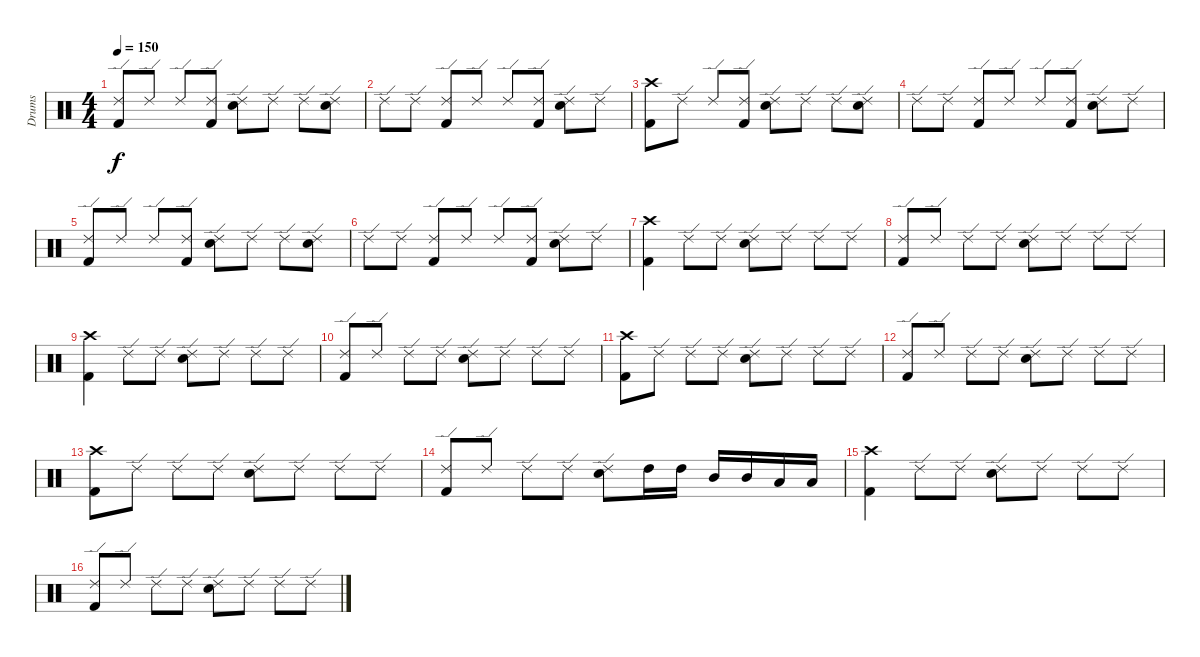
\track ("Drums" "Drums") {instrument percussion}
\staff {score}
\articulation defaults
\ts (4 4)
\tempo 150
\clef neutral
\ks c
("Ride (edge) 2" "Kick (hit) 2").8{dy f} "Ride (edge) 2".8 "Ride (edge) 2".8 ("Ride (edge) 2" "Kick (hit) 2").8 ("Snare (hit) 2" "Ride (edge) 2").8 "Ride (edge) 2".8 "Ride (edge) 2".8 ("Snare (hit) 2" "Ride (edge) 2").8 |
"Ride (edge) 2".8 "Ride (edge) 2".8 ("Ride (edge) 2" "Kick (hit) 2").8 "Ride (edge) 2".8 "Ride (edge) 2".8 ("Ride (edge) 2" "Kick (hit) 2").8 ("Snare (hit) 2" "Ride (edge) 2").8 "Ride (edge) 2".8 |
("Crash high (hit)" "Kick (hit) 2").8 "Ride (edge) 2".8 "Ride (edge) 2".8 ("Ride (edge) 2" "Kick (hit) 2").8 ("Snare (hit) 2" "Ride (edge) 2").8 "Ride (edge) 2".8 "Ride (edge) 2".8 ("Snare (hit) 2" "Ride (edge) 2").8 |
"Ride (edge) 2".8 "Ride (edge) 2".8 ("Ride (edge) 2" "Kick (hit) 2").8 "Ride (edge) 2".8 "Ride (edge) 2".8 ("Ride (edge) 2" "Kick (hit) 2").8 ("Snare (hit) 2" "Ride (edge) 2").8 "Ride (edge) 2".8 |
("Ride (edge) 2" "Kick (hit) 2").8 "Ride (edge) 2".8 "Ride (edge) 2".8 ("Ride (edge) 2" "Kick (hit) 2").8 ("Snare (hit) 2" "Ride (edge) 2").8 "Ride (edge) 2".8 "Ride (edge) 2".8 ("Snare (hit) 2" "Ride (edge) 2").8 |
"Ride (edge) 2".8 "Ride (edge) 2".8 ("Ride (edge) 2" "Kick (hit) 2").8 "Ride (edge) 2".8 "Ride (edge) 2".8 ("Ride (edge) 2" "Kick (hit) 2").8 ("Snare (hit) 2" "Ride (edge) 2").8 "Ride (edge) 2".8 |
("Crash high (hit)" "Kick (hit) 2").4 "Ride (edge) 2".8 "Ride (edge) 2".8 ("Snare (hit) 2" "Ride (edge) 2").8 "Ride (edge) 2".8 "Ride (edge) 2".8 "Ride (edge) 2".8 |
("Ride (edge) 2" "Kick (hit) 2").8 "Ride (edge) 2".8 "Ride (edge) 2".8 "Ride (edge) 2".8 ("Snare (hit) 2" "Ride (edge) 2").8 "Ride (edge) 2".8 "Ride (edge) 2".8 "Ride (edge) 2".8 |
("Crash high (hit)" "Kick (hit) 2").4 "Ride (edge) 2".8 "Ride (edge) 2".8 ("Snare (hit) 2" "Ride (edge) 2").8 "Ride (edge) 2".8 "Ride (edge) 2".8 "Ride (edge) 2".8 |
("Ride (edge) 2" "Kick (hit) 2").8 "Ride (edge) 2".8 "Ride (edge) 2".8 "Ride (edge) 2".8 ("Snare (hit) 2" "Ride (edge) 2").8 "Ride (edge) 2".8 "Ride (edge) 2".8 "Ride (edge) 2".8 |
("Crash high (hit)" "Kick (hit) 2").8 "Ride (edge) 2".8 "Ride (edge) 2".8 "Ride (edge) 2".8 ("Snare (hit) 2" "Ride (edge) 2").8 "Ride (edge) 2".8 "Ride (edge) 2".8 "Ride (edge) 2".8 |
("Ride (edge) 2" "Kick (hit) 2").8 "Ride (edge) 2".8 "Ride (edge) 2".8 "Ride (edge) 2".8 ("Snare (hit) 2" "Ride (edge) 2").8 "Ride (edge) 2".8 "Ride (edge) 2".8 "Ride (edge) 2".8 |
("Crash high (hit)" "Kick (hit) 2").8 "Ride (edge) 2".8 "Ride (edge) 2".8 "Ride (edge) 2".8 ("Snare (hit) 2" "Ride (edge) 2").8 "Ride (edge) 2".8 "Ride (edge) 2".8 "Ride (edge) 2".8 |
("Ride (edge) 2" "Kick (hit) 2").8 "Ride (edge) 2".8 "Ride (edge) 2".8 "Ride (edge) 2".8 ("Snare (hit) 2" "Ride (edge) 2").8 "High Tom (hit)".16 "High Tom (hit)".16 "Mid Tom (hit)".16 "Mid Tom (hit)".16 "Low Tom (hit)".16 "Low Tom (hit)".16 |
("Crash high (hit)" "Kick (hit) 2").4 "Ride (edge) 2".8 "Ride (edge) 2".8 ("Snare (hit) 2" "Ride (edge) 2").8 "Ride (edge) 2".8 "Ride (edge) 2".8 "Ride (edge) 2".8 |
("Ride (edge) 2" "Kick (hit) 2").8 "Ride (edge) 2".8 "Ride (edge) 2".8 "Ride (edge) 2".8 ("Snare (hit) 2" "Ride (edge) 2").8 "Ride (edge) 2".8 "Ride (edge) 2".8 "Ride (edge) 2".8
